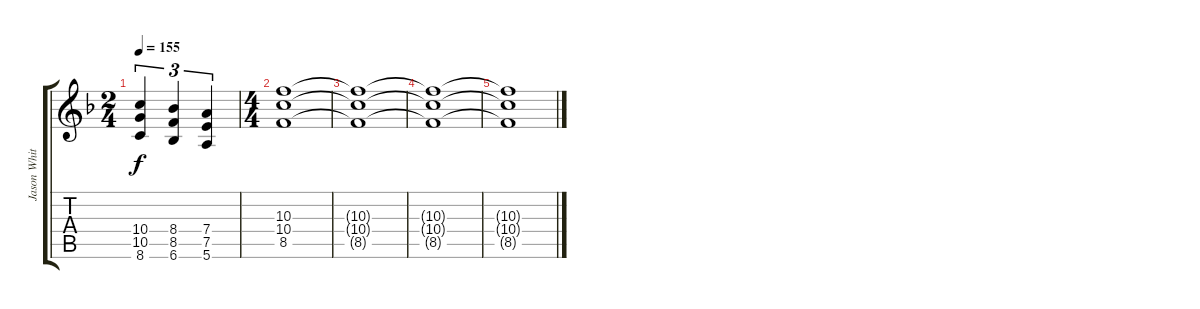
\track ("Jason White (Lead Guitar)" "Jason Whit") {instrument distortionguitar}
\staff {score tabs}
\tuning (E4 B3 G3 D3 A2 E2) {hide}
\ts (2 4)
\tempo 155
\clef g2
\ks f
(10.4 10.5 8.6).4{tu (3 2) dy f} (8.4 8.5 6.6).4{tu (3 2)} (7.4 7.5 5.6).4{tu (3 2)} |
\ts (4 4)
(10.3 10.4 8.5).1 |
(10.3{t} 10.4{t} 8.5{t}).1 |
(10.3{t} 10.4{t} 8.5{t}).1 |
(10.3{t} 10.4{t} 8.5{t}).1
